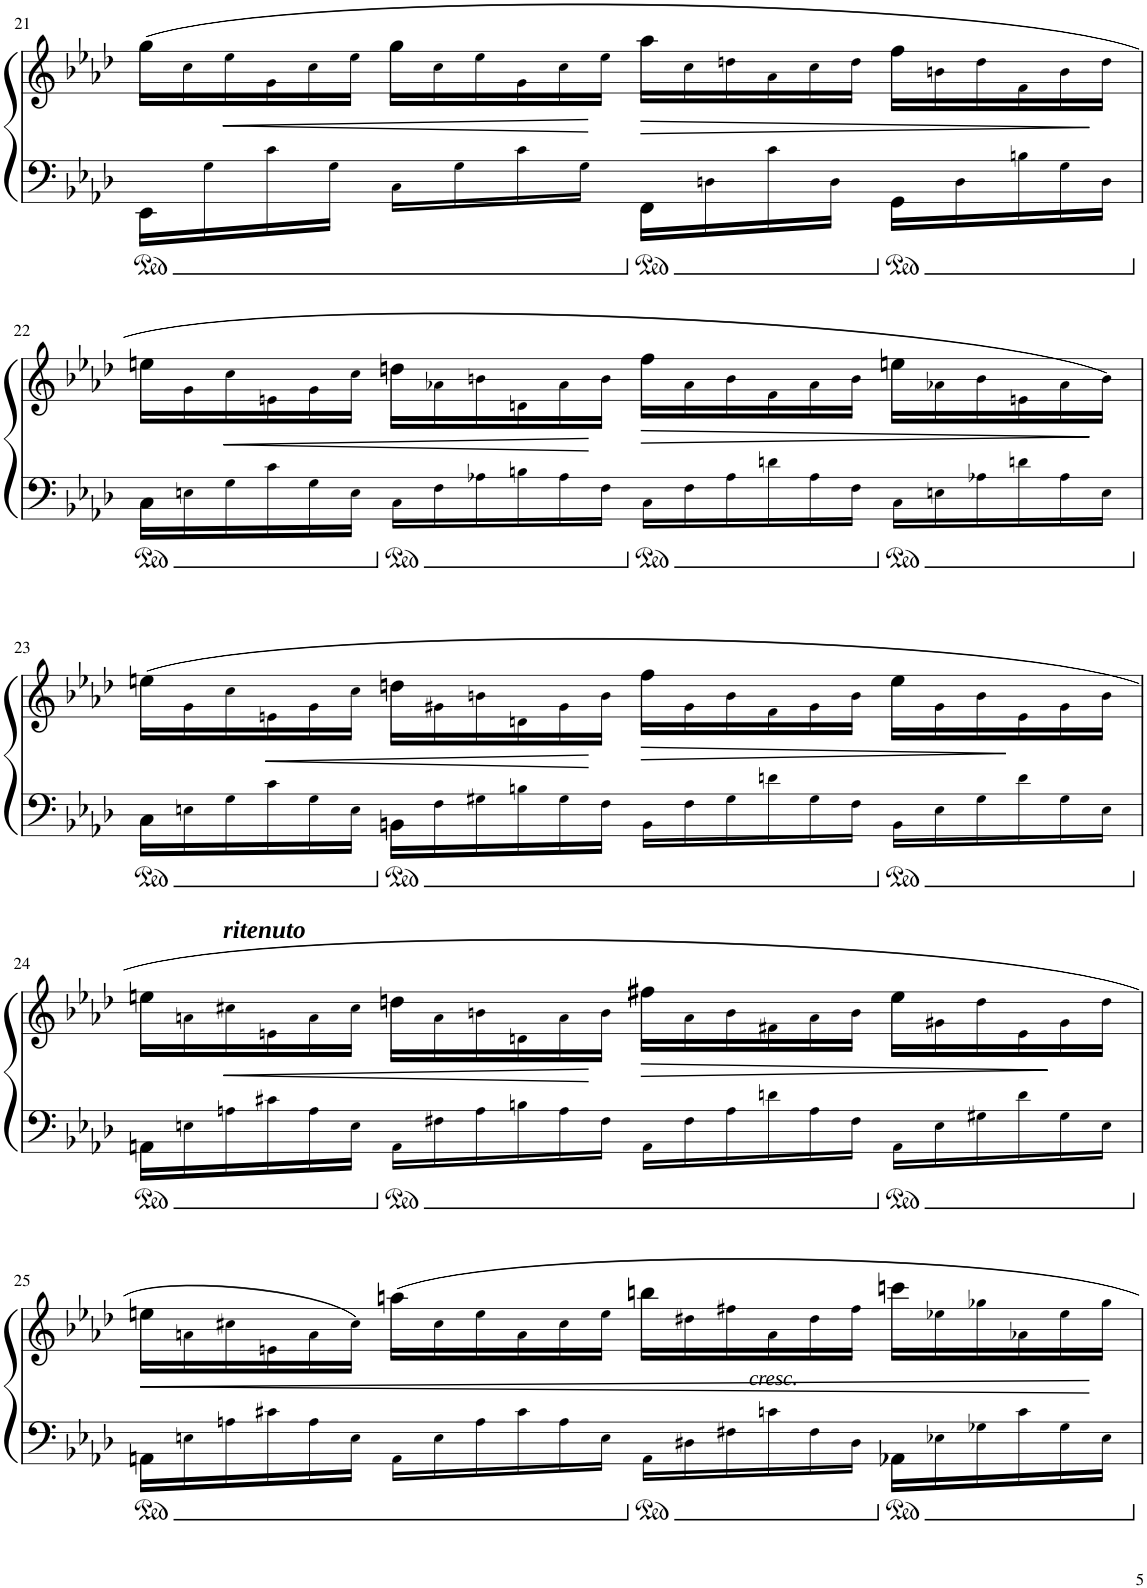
**kern	**kern	**dynam
*part1	*part1	*part1
*staff2	*staff1	*staff1/2
*I"Piano	*	*
*I'Pno	*	*
!!LO:PB:g=z
*clefF4	*clefG2	*
*k[b-e-a-d-]	*k[b-e-a-d-]	*
*M4/4	*M4/4	*
*met(c)	*met(c)	*
*	*Xbrackettup	*
=21	=21	=21
16EE-\LL	(24gg\LL	.
.	24cc!\	.
16G!\	.	.
!	!	!LO:HP:b
.	24ee-!\	<
16c!\	24g!\	.
.	24cc!\	.
16G!\JJ	.	.
.	24ee-!\JJ	.
16C!\LL	24gg\LL	.
.	24cc!\	.
16G!\	.	.
.	24ee-!\	.
16c!\	24g!\	.
.	24cc!\	.
16G!\JJ	.	.
.	24ee-!\JJ	[
!	!	!LO:HP:b
16FF\LL	24aa-\LL	>
.	24cc!\	.
16Dn!\	.	.
.	24ddn!\	.
16c!\	24a-!\	.
.	24cc!\	.
16D!\JJ	.	.
.	24dd!\JJ	.
16GG\LL	24ff\LL	.
.	24bn!\	.
16D!\	.	.
.	24dd!\	.
*Xbrackettup	*	*
24Bn!\	24f!\	.
24G!\	24b!\	.
24D!\JJ	24dd!\JJ	]
!!LO:LB:g=z
=22	=22	=22
24C\LL	24een\LL	.
24En!\	24g!\	.
!	!	!LO:HP:b
24G!\	24cc!\	<
24c!\	24en!\	.
24G!\	24g!\	.
24E!\JJ	24cc!\JJ	.
24C!\LL	24ddn\LL	.
24F!\	24a-X!\	.
24A-X!\	24bn!\	.
24Bn!\	24dn!\	.
24A-!\	24a-!\	.
24F!\JJ	24b!\JJ	[
!	!	!LO:HP:b
24C!\LL	24ff\LL	>
24F!\	24a-!\	.
24A-!\	24b!\	.
24dn!\	24f!\	.
24A-!\	24a-!\	.
24F!\JJ	24b!\JJ	.
24C!\LL	24een\LL	.
24En!\	24a-X!\	.
24A-X!\	24b!\	.
24dn!\	24en!\	.
24A-!\	24a-!\	.
24E!\JJ	24b!\JJ)	]
!!LO:LB:g=z
=23	=23	=23
24C\LL	(24een\LL	.
24En!\	24g!\	.
24G!\	24cc!\	.
!	!	!LO:HP:b
24c!\	24en!\	<
24G!\	24g!\	.
24E!\JJ	24cc!\JJ	.
24BBn\LL	24ddn\LL	.
24F!\	24g#X!\	.
24G#X!\	24bn!\	.
24Bn!\	24dn!\	.
24G#!\	24g#!\	.
24F!\JJ	24b!\JJ	[
!	!	!LO:HP:b
24BB!\LL	24ff\LL	>
24F!\	24g#!\	.
24G#!\	24b!\	.
24dn!\	24f!\	.
24G#!\	24g#!\	.
24F!\JJ	24b!\JJ	.
24BB!\LL	24ee\LL	.
24E!\	24g#!\	.
24G#!\	24b!\	.
24d!\	24e!\	]
24G#!\	24g#!\	.
24E!\JJ	24b!\JJ	.
!!LO:LB:g=z
=24	=24	=24
24AAn\LL	24een\LL	.
24En!\	24an!\	.
!	!LO:TX:a:Bi:t=ritenuto	!
!	!	!LO:HP:b
24An!\	24cc#X!\	<
24c#X!\	24en!\	.
24A!\	24a!\	.
24E!\JJ	24cc#!\JJ	.
24AA!\LL	24ddn\LL	.
24F#X!\	24a!\	.
24A!\	24bn!\	.
24Bn!\	24dn!\	.
24A!\	24a!\	.
24F#!\JJ	24b!\JJ	[
!	!	!LO:HP:b
24AA!\LL	24ff#X\LL	>
24F#!\	24a!\	.
24A!\	24b!\	.
24dn!\	24f#X!\	.
24A!\	24a!\	.
24F#!\JJ	24b!\JJ	.
24AA!\LL	24ee\LL	.
24E!\	24g#X!\	.
24G#X!\	24dd!\	.
24d!\	24e!\	.
24G#!\	24g#!\	]
24E!\JJ	24dd!\JJ	.
!!LO:LB:g=z
=25	=25	=25
!	!	!LO:HP:b
24AAn\LL	24een\LL	<
24En!\	24an!\	.
24An!\	24cc#X!\	.
24c#X!\	24en!\	.
24A!\	24a!\	.
24E!\JJ	24cc#!\JJ)	.
24AA!\LL	24aan\LL	.
24E!\	24cc#!\	.
24A!\	24ee!\	.
24c#!\	24a!\	.
24A!\	24cc#!\	.
24E!\JJ	24ee!\JJ	.
24AA!\LL	24bbn\LL	.
24D#X!\	24dd#X!\	.
24F#X!\	24ff#X!\	.
!	!	!LO:DY:b
24cn!\	24a!\	other-dynamics
24F#!\	24dd#!\	.
24D#!\JJ	24ff#!\JJ	.
24AA-X\LL	24cccn\LL	.
24E-X!\	24ee-X!\	.
24G-X!\	24gg-X!\	.
24c!\	24a-X!\	.
24G-!\	24ee-!\	.
24E-!\JJ	24gg-!\JJ	[
=	=	=
*-	*-	*-
